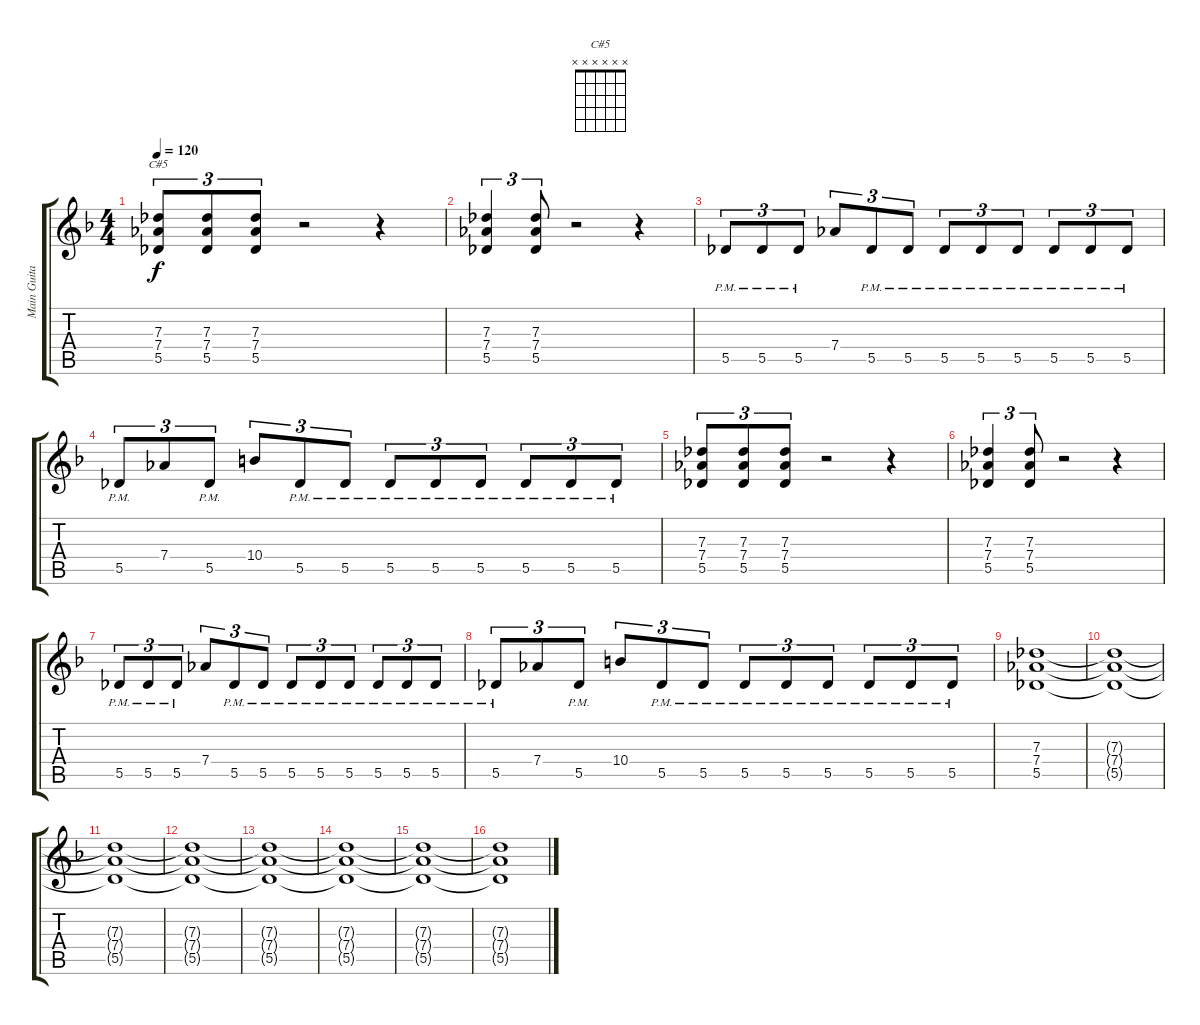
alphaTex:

\track ("Main Guitar" "Main Guita") {instrument distortionguitar}
\staff {score tabs}
\tuning (Eb4 Bb3 Gb3 Db3 Ab2 Eb2) {hide}
\chord ("C#5" x x x x x x)
\ts (4 4)
\tempo 120
\clef g2
\ks dminor
(7.3 7.4 5.5).8{tu (3 2) ch "C#5" dy f} (7.3 7.4 5.5).8{tu (3 2)} (7.3 7.4 5.5).8{tu (3 2)} r.2 r.4 |
(7.3 7.4 5.5).4{tu (3 2)} (7.3 7.4 5.5).8{tu (3 2)} r.2 r.4 |
5.5{pm}.8{tu (3 2)} 5.5{pm}.8{tu (3 2)} 5.5{pm}.8{tu (3 2)} 7.4.8{tu (3 2)} 5.5{pm}.8{tu (3 2)} 5.5{pm}.8{tu (3 2)} 5.5{pm}.8{tu (3 2)} 5.5{pm}.8{tu (3 2)} 5.5{pm}.8{tu (3 2)} 5.5{pm}.8{tu (3 2)} 5.5{pm}.8{tu (3 2)} 5.5{pm}.8{tu (3 2)} |
5.5{pm}.8{tu (3 2)} 7.4.8{tu (3 2)} 5.5{pm}.8{tu (3 2)} 10.4.8{tu (3 2)} 5.5{pm}.8{tu (3 2)} 5.5{pm}.8{tu (3 2)} 5.5{pm}.8{tu (3 2)} 5.5{pm}.8{tu (3 2)} 5.5{pm}.8{tu (3 2)} 5.5{pm}.8{tu (3 2)} 5.5{pm}.8{tu (3 2)} 5.5{pm}.8{tu (3 2)} |
(7.3 7.4 5.5).8{tu (3 2)} (7.3 7.4 5.5).8{tu (3 2)} (7.3 7.4 5.5).8{tu (3 2)} r.2 r.4 |
(7.3 7.4 5.5).4{tu (3 2)} (7.3 7.4 5.5).8{tu (3 2)} r.2 r.4 |
5.5{pm}.8{tu (3 2)} 5.5{pm}.8{tu (3 2)} 5.5{pm}.8{tu (3 2)} 7.4.8{tu (3 2)} 5.5{pm}.8{tu (3 2)} 5.5{pm}.8{tu (3 2)} 5.5{pm}.8{tu (3 2)} 5.5{pm}.8{tu (3 2)} 5.5{pm}.8{tu (3 2)} 5.5{pm}.8{tu (3 2)} 5.5{pm}.8{tu (3 2)} 5.5{pm}.8{tu (3 2)} |
5.5{pm}.8{tu (3 2)} 7.4.8{tu (3 2)} 5.5{pm}.8{tu (3 2)} 10.4.8{tu (3 2)} 5.5{pm}.8{tu (3 2)} 5.5{pm}.8{tu (3 2)} 5.5{pm}.8{tu (3 2)} 5.5{pm}.8{tu (3 2)} 5.5{pm}.8{tu (3 2)} 5.5{pm}.8{tu (3 2)} 5.5{pm}.8{tu (3 2)} 5.5{pm}.8{tu (3 2)} |
(7.3 7.4 5.5).1{volume 4} |
(7.3{t} 7.4{t} 5.5{t}).1 |
(7.3{t} 7.4{t} 5.5{t}).1 |
(7.3{t} 7.4{t} 5.5{t}).1 |
(7.3{t} 7.4{t} 5.5{t}).1{volume 0} |
(7.3{t} 7.4{t} 5.5{t}).1 |
(7.3{t} 7.4{t} 5.5{t}).1 |
(7.3{t} 7.4{t} 5.5{t}).1{volume 13}
